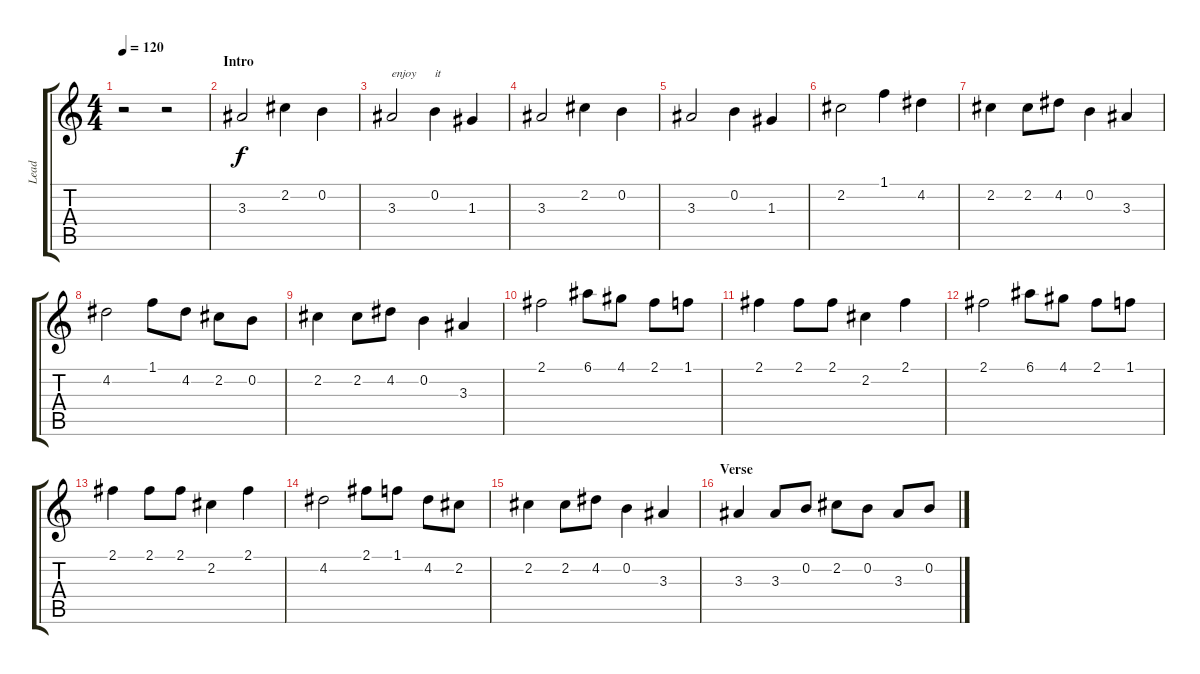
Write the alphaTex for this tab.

\track ("Lead" "Lead") {instrument overdrivenguitar}
\staff {score tabs}
\tuning (E4 B3 G3 D3 A2 E2) {hide}
\ts (4 4)
\tempo 120
\clef g2
\ks c
r.2{dy f instrument overdrivenguitar} r.2 |
\section ("" "Intro")
3.3.2{txt ""} 2.2.4 0.2.4 |
3.3.2{txt "enjoy"} 0.2.4{txt "it"} 1.3.4 |
3.3.2 2.2.4 0.2.4 |
3.3.2 0.2.4 1.3.4 |
2.2.2 1.1.4 4.2.4 |
2.2.4 2.2.8 4.2.8 0.2.4 3.3.4 |
4.2.2 1.1.8 4.2.8 2.2.8 0.2.8 |
2.2.4 2.2.8 4.2.8 0.2.4 3.3.4 |
2.1.2 6.1.8 4.1.8 2.1.8 1.1.8 |
2.1.4 2.1.8 2.1.8 2.2.4 2.1.4 |
2.1.2 6.1.8 4.1.8 2.1.8 1.1.8 |
2.1.4 2.1.8 2.1.8 2.2.4 2.1.4 |
4.2.2 2.1.8 1.1.8 4.2.8 2.2.8 |
2.2.4 2.2.8 4.2.8 0.2.4 3.3.4 |
\section ("" "Verse")
3.3.4 3.3.8 0.2.8 2.2.8 0.2.8 3.3.8 0.2.8
